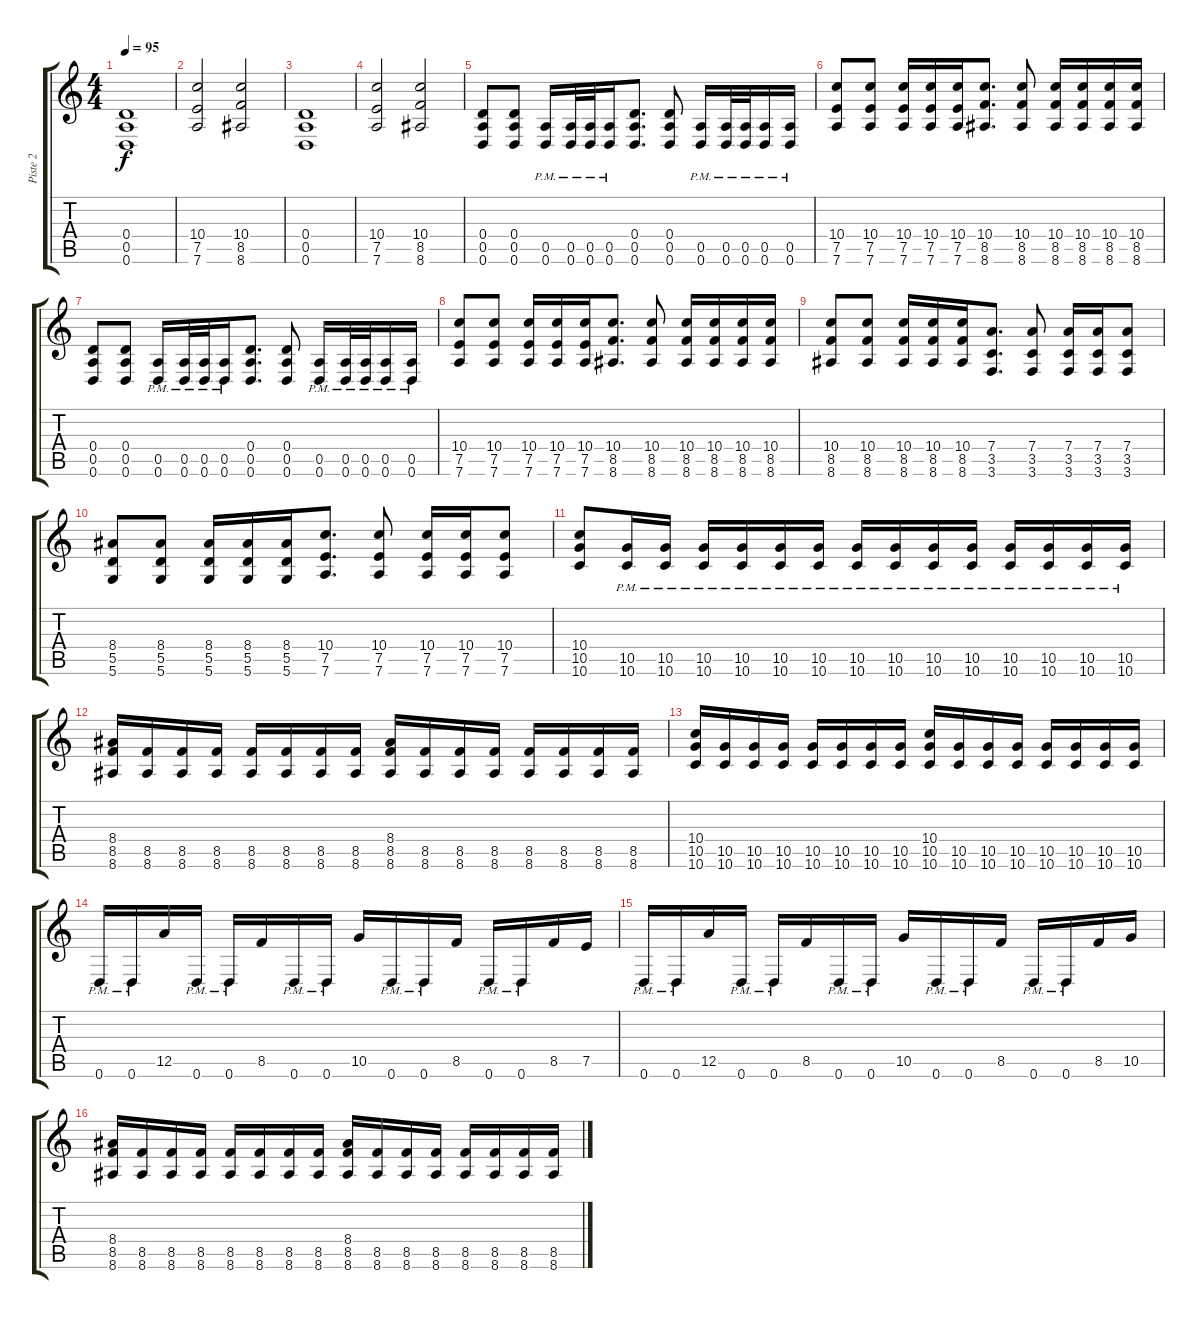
\track ("Piste 2" "Piste 2") {instrument distortionguitar}
\staff {score tabs}
\tuning (E4 B3 G3 D3 A2 D2) {hide}
\ts (4 4)
\tempo 95
\clef g2
\ks c
(0.4 0.5 0.6).1{dy f} |
(10.4 7.5 7.6).2 (10.4 8.5 8.6).2 |
(0.4 0.5 0.6).1 |
(10.4 7.5 7.6).2 (10.4 8.5 8.6).2 |
(0.4 0.5 0.6).8 (0.4 0.5 0.6).8 (0.5{pm} 0.6).16 (0.5{pm} 0.6{pm}).32 (0.5{pm} 0.6{pm}).32 (0.5{pm} 0.6{pm}).16 (0.4 0.5 0.6).8{d} (0.4 0.5 0.6).8 (0.5{pm} 0.6{pm}).16 (0.5{pm} 0.6{pm}).32 (0.5{pm} 0.6{pm}).32 (0.5{pm} 0.6{pm}).16 (0.5{pm} 0.6{pm}).16 |
(10.4 7.5 7.6).8 (10.4 7.5 7.6).8 (10.4 7.5 7.6).16 (10.4 7.5 7.6).16 (10.4 7.5 7.6).16 (10.4 8.5 8.6).8{d} (10.4 8.5 8.6).8 (10.4 8.5 8.6).16 (10.4 8.5 8.6).16 (10.4 8.5 8.6).16 (10.4 8.5 8.6).16 |
(0.4 0.5 0.6).8 (0.4 0.5 0.6).8 (0.5{pm} 0.6).16 (0.5{pm} 0.6{pm}).32 (0.5{pm} 0.6{pm}).32 (0.5{pm} 0.6{pm}).16 (0.4 0.5 0.6).8{d} (0.4 0.5 0.6).8 (0.5{pm} 0.6{pm}).16 (0.5{pm} 0.6{pm}).32 (0.5{pm} 0.6{pm}).32 (0.5{pm} 0.6{pm}).16 (0.5{pm} 0.6{pm}).16 |
(10.4 7.5 7.6).8 (10.4 7.5 7.6).8 (10.4 7.5 7.6).16 (10.4 7.5 7.6).16 (10.4 7.5 7.6).16 (10.4 8.5 8.6).8{d} (10.4 8.5 8.6).8 (10.4 8.5 8.6).16 (10.4 8.5 8.6).16 (10.4 8.5 8.6).16 (10.4 8.5 8.6).16 |
(10.4 8.5 8.6).8 (10.4 8.5 8.6).8 (10.4 8.5 8.6).16 (10.4 8.5 8.6).16 (10.4 8.5 8.6).16 (7.4 3.5 3.6).8{d} (7.4 3.5 3.6).8 (7.4 3.5 3.6).16 (7.4 3.5 3.6).16 (7.4 3.5 3.6).8 |
(8.4 5.5 5.6).8 (8.4 5.5 5.6).8 (8.4 5.5 5.6).16 (8.4 5.5 5.6).16 (8.4 5.5 5.6).16 (10.4 7.5 7.6).8{d} (10.4 7.5 7.6).8 (10.4 7.5 7.6).16 (10.4 7.5 7.6).16 (10.4 7.5 7.6).8 |
(10.4 10.5 10.6).8 (10.5{pm} 10.6{pm}).16 (10.5{pm} 10.6{pm}).16 (10.5{pm} 10.6{pm}).16 (10.5{pm} 10.6{pm}).16 (10.5{pm} 10.6{pm}).16 (10.5{pm} 10.6{pm}).16 (10.5{pm} 10.6{pm}).16 (10.5{pm} 10.6{pm}).16 (10.5{pm} 10.6{pm}).16 (10.5{pm} 10.6{pm}).16 (10.5{pm} 10.6{pm}).16 (10.5{pm} 10.6{pm}).16 (10.5{pm} 10.6{pm}).16 (10.5{pm} 10.6{pm}).16 |
(8.4 8.5 8.6).16 (8.5 8.6).16 (8.5 8.6).16 (8.5 8.6).16 (8.5 8.6).16 (8.5 8.6).16 (8.5 8.6).16 (8.5 8.6).16 (8.4 8.5 8.6).16 (8.5 8.6).16 (8.5 8.6).16 (8.5 8.6).16 (8.5 8.6).16 (8.5 8.6).16 (8.5 8.6).16 (8.5 8.6).16 |
(10.4 10.5 10.6).16 (10.5 10.6).16 (10.5 10.6).16 (10.5 10.6).16 (10.5 10.6).16 (10.5 10.6).16 (10.5 10.6).16 (10.5 10.6).16 (10.4 10.5 10.6).16 (10.5 10.6).16 (10.5 10.6).16 (10.5 10.6).16 (10.5 10.6).16 (10.5 10.6).16 (10.5 10.6).16 (10.5 10.6).16 |
0.6{pm}.16 0.6{pm}.16 12.5.16 0.6{pm}.16 0.6{pm}.16 8.5.16 0.6{pm}.16 0.6{pm}.16 10.5.16 0.6{pm}.16 0.6{pm}.16 8.5.16 0.6{pm}.16 0.6{pm}.16 8.5.16 7.5.16 |
0.6{pm}.16 0.6{pm}.16 12.5.16 0.6{pm}.16 0.6{pm}.16 8.5.16 0.6{pm}.16 0.6{pm}.16 10.5.16 0.6{pm}.16 0.6{pm}.16 8.5.16 0.6{pm}.16 0.6{pm}.16 8.5.16 10.5.16 |
(8.4 8.5 8.6).16 (8.5 8.6).16 (8.5 8.6).16 (8.5 8.6).16 (8.5 8.6).16 (8.5 8.6).16 (8.5 8.6).16 (8.5 8.6).16 (8.4 8.5 8.6).16 (8.5 8.6).16 (8.5 8.6).16 (8.5 8.6).16 (8.5 8.6).16 (8.5 8.6).16 (8.5 8.6).16 (8.5 8.6).16
